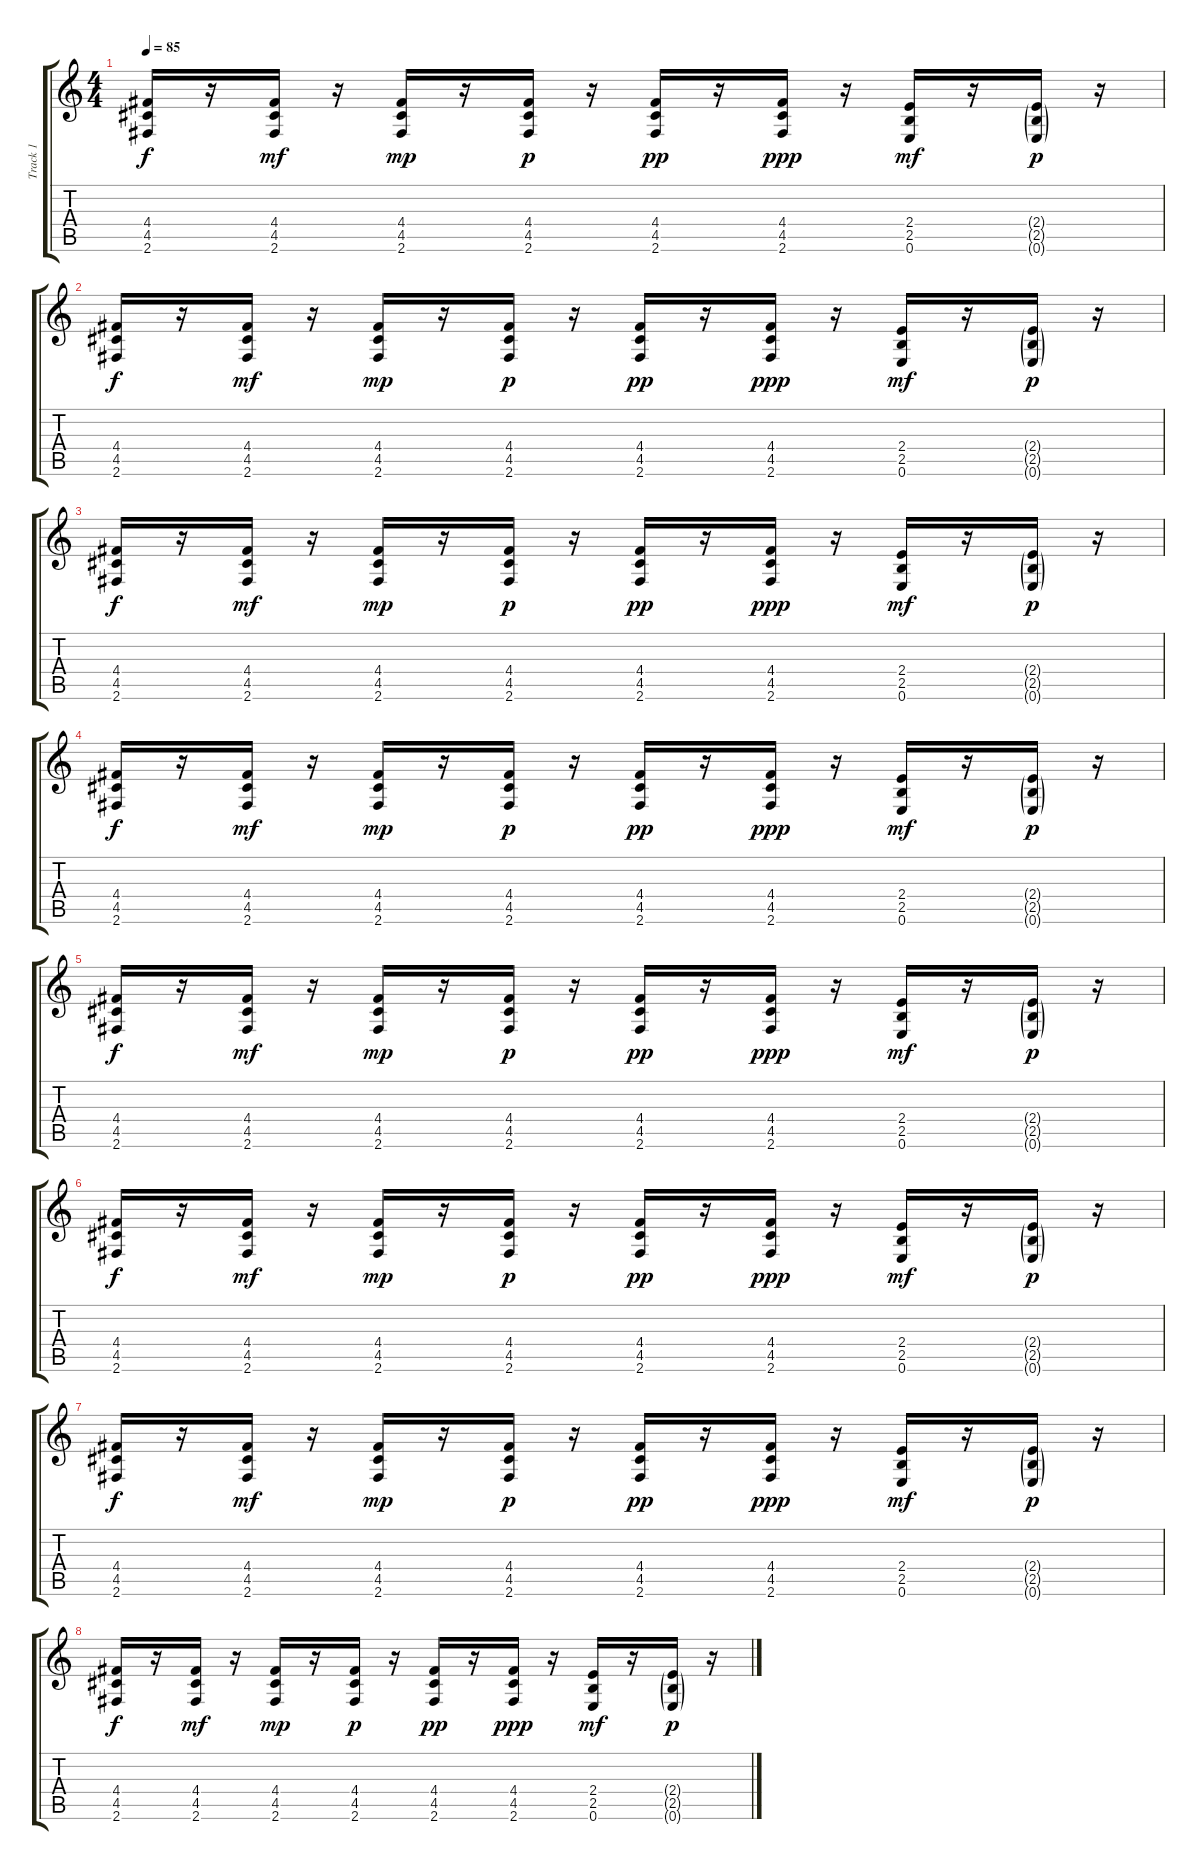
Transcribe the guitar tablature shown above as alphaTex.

\track ("Track 1" "Track 1") {instrument overdrivenguitar}
\staff {score tabs}
\tuning (E4 B3 G3 D3 A2 E2) {hide}
\ts (4 4)
\tempo 85
\clef g2
\ks c
(4.4 4.5 2.6).16{dy f} r.16 (4.4 4.5 2.6).16{dy mf} r.16 (4.4 4.5 2.6).16{dy mp} r.16 (4.4 4.5 2.6).16{dy p} r.16 (4.4 4.5 2.6).16{dy pp} r.16 (4.4 4.5 2.6).16{dy ppp} r.16 (2.4 2.5 0.6).16{dy mf} r.16 (2.4{g} 2.5{g} 0.6{g}).16{dy p} r.16 |
(4.4 4.5 2.6).16{dy f} r.16 (4.4 4.5 2.6).16{dy mf} r.16 (4.4 4.5 2.6).16{dy mp} r.16 (4.4 4.5 2.6).16{dy p} r.16 (4.4 4.5 2.6).16{dy pp} r.16 (4.4 4.5 2.6).16{dy ppp} r.16 (2.4 2.5 0.6).16{dy mf} r.16 (2.4{g} 2.5{g} 0.6{g}).16{dy p} r.16 |
(4.4 4.5 2.6).16{dy f} r.16 (4.4 4.5 2.6).16{dy mf} r.16 (4.4 4.5 2.6).16{dy mp} r.16 (4.4 4.5 2.6).16{dy p} r.16 (4.4 4.5 2.6).16{dy pp} r.16 (4.4 4.5 2.6).16{dy ppp} r.16 (2.4 2.5 0.6).16{dy mf} r.16 (2.4{g} 2.5{g} 0.6{g}).16{dy p} r.16 |
(4.4 4.5 2.6).16{dy f} r.16 (4.4 4.5 2.6).16{dy mf} r.16 (4.4 4.5 2.6).16{dy mp} r.16 (4.4 4.5 2.6).16{dy p} r.16 (4.4 4.5 2.6).16{dy pp} r.16 (4.4 4.5 2.6).16{dy ppp} r.16 (2.4 2.5 0.6).16{dy mf} r.16 (2.4{g} 2.5{g} 0.6{g}).16{dy p} r.16 |
(4.4 4.5 2.6).16{dy f} r.16 (4.4 4.5 2.6).16{dy mf} r.16 (4.4 4.5 2.6).16{dy mp} r.16 (4.4 4.5 2.6).16{dy p} r.16 (4.4 4.5 2.6).16{dy pp} r.16 (4.4 4.5 2.6).16{dy ppp} r.16 (2.4 2.5 0.6).16{dy mf} r.16 (2.4{g} 2.5{g} 0.6{g}).16{dy p} r.16 |
(4.4 4.5 2.6).16{dy f} r.16 (4.4 4.5 2.6).16{dy mf} r.16 (4.4 4.5 2.6).16{dy mp} r.16 (4.4 4.5 2.6).16{dy p} r.16 (4.4 4.5 2.6).16{dy pp} r.16 (4.4 4.5 2.6).16{dy ppp} r.16 (2.4 2.5 0.6).16{dy mf} r.16 (2.4{g} 2.5{g} 0.6{g}).16{dy p} r.16 |
(4.4 4.5 2.6).16{dy f} r.16 (4.4 4.5 2.6).16{dy mf} r.16 (4.4 4.5 2.6).16{dy mp} r.16 (4.4 4.5 2.6).16{dy p} r.16 (4.4 4.5 2.6).16{dy pp} r.16 (4.4 4.5 2.6).16{dy ppp} r.16 (2.4 2.5 0.6).16{dy mf} r.16 (2.4{g} 2.5{g} 0.6{g}).16{dy p} r.16 |
(4.4 4.5 2.6).16{dy f} r.16 (4.4 4.5 2.6).16{dy mf} r.16 (4.4 4.5 2.6).16{dy mp} r.16 (4.4 4.5 2.6).16{dy p} r.16 (4.4 4.5 2.6).16{dy pp} r.16 (4.4 4.5 2.6).16{dy ppp} r.16 (2.4 2.5 0.6).16{dy mf} r.16 (2.4{g} 2.5{g} 0.6{g}).16{dy p} r.16
